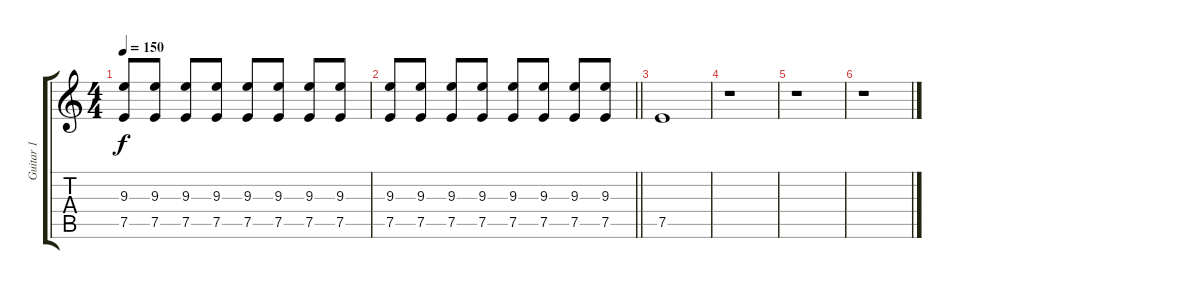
\track ("Guitar 1" "Guitar 1") {instrument distortionguitar}
\staff {score tabs}
\tuning (E4 B3 G3 D3 A2 E2) {hide}
\ts (4 4)
\tempo 150
\clef g2
\ks c
(9.3 7.5).8{dy f} (9.3 7.5).8 (9.3 7.5).8 (9.3 7.5).8 (9.3 7.5).8 (9.3 7.5).8 (9.3 7.5).8 (9.3 7.5).8 |
\barLineRight lightlight
(9.3 7.5).8 (9.3 7.5).8 (9.3 7.5).8 (9.3 7.5).8 (9.3 7.5).8 (9.3 7.5).8 (9.3 7.5).8 (9.3 7.5).8 |
7.5.1 |
r.1 |
r.1 |
r.1
